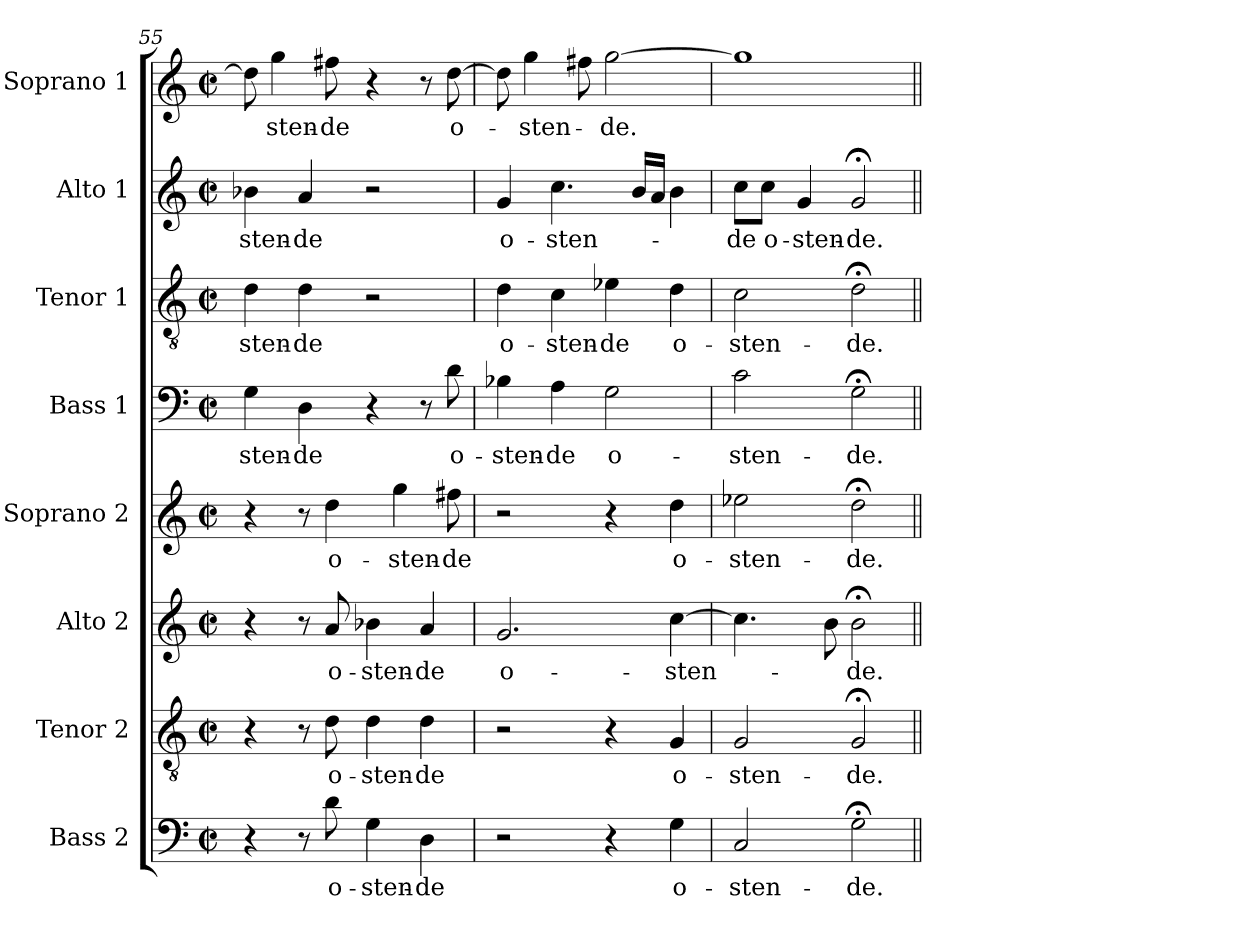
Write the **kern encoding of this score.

**kern	**text	**kern	**text	**kern	**text	**kern	**text	**kern	**text	**kern	**text	**kern	**text	**kern	**text
*part8	*part8	*part7	*part7	*part6	*part6	*part5	*part5	*part4	*part4	*part3	*part3	*part2	*part2	*part1	*part1
*staff8	*staff8	*staff7	*staff7	*staff6	*staff6	*staff5	*staff5	*staff4	*staff4	*staff3	*staff3	*staff2	*staff2	*staff1	*staff1
*I"Bass 2	*	*I"Tenor 2	*	*I"Alto 2	*	*I"Soprano 2	*	*I"Bass 1	*	*I"Tenor 1	*	*I"Alto 1	*	*I"Soprano 1	*
*I'B 2	*	*I'T 2	*	*I'A 2	*	*I'S 2	*	*I'B 1	*	*I'T 1	*	*I'A 1	*	*I'S 1	*
*clefF4	*	*clefGv2	*	*clefG2	*	*clefG2	*	*clefF4	*	*clefGv2	*	*clefG2	*	*clefG2	*
*k[]	*	*k[]	*	*k[]	*	*k[]	*	*k[]	*	*k[]	*	*k[]	*	*k[]	*
*C:	*	*C:	*	*C:	*	*C:	*	*C:	*	*C:	*	*C:	*	*C:	*
*M2/2	*	*M2/2	*	*M2/2	*	*M2/2	*	*M2/2	*	*M2/2	*	*M2/2	*	*M2/2	*
*met(c|)	*	*met(c|)	*	*met(c|)	*	*met(c|)	*	*met(c|)	*	*met(c|)	*	*met(c|)	*	*met(c|)	*
=55	=55	=55	=55	=55	=55	=55	=55	=55	=55	=55	=55	=55	=55	=55	=55
!	!	!	!	!	!	!	!	!	!LO:LY:b	!	!	!	!	!	!
!	!	!	!	!	!	!	!	!	!	!	!LO:LY:b	!	!	!	!
!	!	!	!	!	!	!	!	!	!	!	!	!	!LO:LY:b	!	!
4r	.	4r	.	4r	.	4r	.	4G\	-sten-	4d\	-sten-	4b-X\	-sten-	8dd\]	.
!	!	!	!	!	!	!	!	!	!	!	!	!	!	!	!LO:LY:b
.	.	.	.	.	.	.	.	.	.	.	.	.	.	4gg\	-sten-
!	!	!	!	!	!	!	!	!	!LO:LY:b	!	!	!	!	!	!
!	!	!	!	!	!	!	!	!	!	!	!LO:LY:b	!	!	!	!
!	!	!	!	!	!	!	!	!	!	!	!	!	!LO:LY:b	!	!
8r	.	8r	.	8r	.	8r	.	4D\	-de	4d\	-de	4a/	-de	.	.
!	!LO:LY:b	!	!	!	!	!	!	!	!	!	!	!	!	!	!
!	!	!	!LO:LY:b	!	!	!	!	!	!	!	!	!	!	!	!
!	!	!	!	!	!LO:LY:b	!	!	!	!	!	!	!	!	!	!
!	!	!	!	!	!	!	!LO:LY:b	!	!	!	!	!	!	!	!
!	!	!	!	!	!	!	!	!	!	!	!	!	!	!	!LO:LY:b
8d\	o-	8d\	o-	8a/	o-	4dd\	o-	.	.	.	.	.	.	8ff#X\	-de
!	!LO:LY:b	!	!	!	!	!	!	!	!	!	!	!	!	!	!
!	!	!	!LO:LY:b	!	!	!	!	!	!	!	!	!	!	!	!
!	!	!	!	!	!LO:LY:b	!	!	!	!	!	!	!	!	!	!
4G\	-sten-	4d\	-sten-	4b-X\	-sten-	.	.	4r	.	2r	.	2r	.	4r	.
!	!	!	!	!	!	!	!LO:LY:b	!	!	!	!	!	!	!	!
.	.	.	.	.	.	4gg\	-sten-	.	.	.	.	.	.	.	.
!	!LO:LY:b	!	!	!	!	!	!	!	!	!	!	!	!	!	!
!	!	!	!LO:LY:b	!	!	!	!	!	!	!	!	!	!	!	!
!	!	!	!	!	!LO:LY:b	!	!	!	!	!	!	!	!	!	!
4D\	-de	4d\	-de	4a/	-de	.	.	8r	.	.	.	.	.	8r	.
!	!	!	!	!	!	!	!LO:LY:b	!	!	!	!	!	!	!	!
!	!	!	!	!	!	!	!	!	!LO:LY:b	!	!	!	!	!	!
!	!	!	!	!	!	!	!	!	!	!	!	!	!	!	!LO:LY:b
.	.	.	.	.	.	8ff#X\	-de	8d\	o-	.	.	.	.	[8dd\	o-
=56	=56	=56	=56	=56	=56	=56	=56	=56	=56	=56	=56	=56	=56	=56	=56
!	!	!	!	!	!LO:LY:b	!	!	!	!	!	!	!	!	!	!
!	!	!	!	!	!	!	!	!	!LO:LY:b	!	!	!	!	!	!
!	!	!	!	!	!	!	!	!	!	!	!LO:LY:b	!	!	!	!
!	!	!	!	!	!	!	!	!	!	!	!	!	!LO:LY:b	!	!
2r	.	2r	.	2.g/	o-	2r	.	4B-X\	-sten-	4d\	o-	4g/	o-	8dd\]	.
!	!	!	!	!	!	!	!	!	!	!	!	!	!	!	!LO:LY:b
.	.	.	.	.	.	.	.	.	.	.	.	.	.	4gg\	-sten-
!	!	!	!	!	!	!	!	!	!LO:LY:b	!	!	!	!	!	!
!	!	!	!	!	!	!	!	!	!	!	!LO:LY:b	!	!	!	!
!	!	!	!	!	!	!	!	!	!	!	!	!	!LO:LY:b	!	!
.	.	.	.	.	.	.	.	4A\	-de	4c\	-sten-	4.cc\	-sten-	.	.
.	.	.	.	.	.	.	.	.	.	.	.	.	.	8ff#X\	.
!	!	!	!	!	!	!	!	!	!LO:LY:b	!	!	!	!	!	!
!	!	!	!	!	!	!	!	!	!	!	!LO:LY:b	!	!	!	!
!	!	!	!	!	!	!	!	!	!	!	!	!	!	!	!LO:LY:b
4r	.	4r	.	.	.	4r	.	2G\	o-	4e-X\	-de	.	.	[2gg\	-de.
.	.	.	.	.	.	.	.	.	.	.	.	16b/LL	.	.	.
.	.	.	.	.	.	.	.	.	.	.	.	16a/JJ	.	.	.
!	!LO:LY:b	!	!	!	!	!	!	!	!	!	!	!	!	!	!
!	!	!	!LO:LY:b	!	!	!	!	!	!	!	!	!	!	!	!
!	!	!	!	!	!LO:LY:b	!	!	!	!	!	!	!	!	!	!
!	!	!	!	!	!	!	!LO:LY:b	!	!	!	!	!	!	!	!
!	!	!	!	!	!	!	!	!	!	!	!LO:LY:b	!	!	!	!
4G\	o-	4G/	o-	[4cc\	-sten-	4dd\	o-	.	.	4d\	o-	4b\	.	.	.
=57	=57	=57	=57	=57	=57	=57	=57	=57	=57	=57	=57	=57	=57	=57	=57
!	!LO:LY:b	!	!	!	!	!	!	!	!	!	!	!	!	!	!
!	!	!	!LO:LY:b	!	!	!	!	!	!	!	!	!	!	!	!
!	!	!	!	!	!	!	!LO:LY:b	!	!	!	!	!	!	!	!
!	!	!	!	!	!	!	!	!	!LO:LY:b	!	!	!	!	!	!
!	!	!	!	!	!	!	!	!	!	!	!LO:LY:b	!	!	!	!
!	!	!	!	!	!	!	!	!	!	!	!	!	!LO:LY:b	!	!
2C/	-sten-	2G/	-sten-	4.cc\]	.	2ee-X\	-sten-	2c\	-sten-	2c\	-sten-	8cc\L	-de	1gg]	.
!	!	!	!	!	!	!	!	!	!	!	!	!	!LO:LY:b	!	!
.	.	.	.	.	.	.	.	.	.	.	.	8cc\J	o-	.	.
!	!	!	!	!	!	!	!	!	!	!	!	!	!LO:LY:b	!	!
.	.	.	.	.	.	.	.	.	.	.	.	4g/	-sten-	.	.
.	.	.	.	8b\	.	.	.	.	.	.	.	.	.	.	.
!	!LO:LY:b	!	!	!	!	!	!	!	!	!	!	!	!	!	!
!	!	!	!LO:LY:b	!	!	!	!	!	!	!	!	!	!	!	!
!	!	!	!	!	!LO:LY:b	!	!	!	!	!	!	!	!	!	!
!	!	!	!	!	!	!	!LO:LY:b	!	!	!	!	!	!	!	!
!	!	!	!	!	!	!	!	!	!LO:LY:b	!	!	!	!	!	!
!	!	!	!	!	!	!	!	!	!	!	!LO:LY:b	!	!	!	!
!	!	!	!	!	!	!	!	!	!	!	!	!	!LO:LY:b	!	!
2G;<\	-de.	2G;</	-de.	2b;<\	-de.	2dd;<\	-de.	2G;<\	-de.	2d;<\	-de.	2g;</	-de.	.	.
=||	=||	=||	=||	=||	=||	=||	=||	=||	=||	=||	=||	=||	=||	=||	=||
*-	*-	*-	*-	*-	*-	*-	*-	*-	*-	*-	*-	*-	*-	*-	*-
